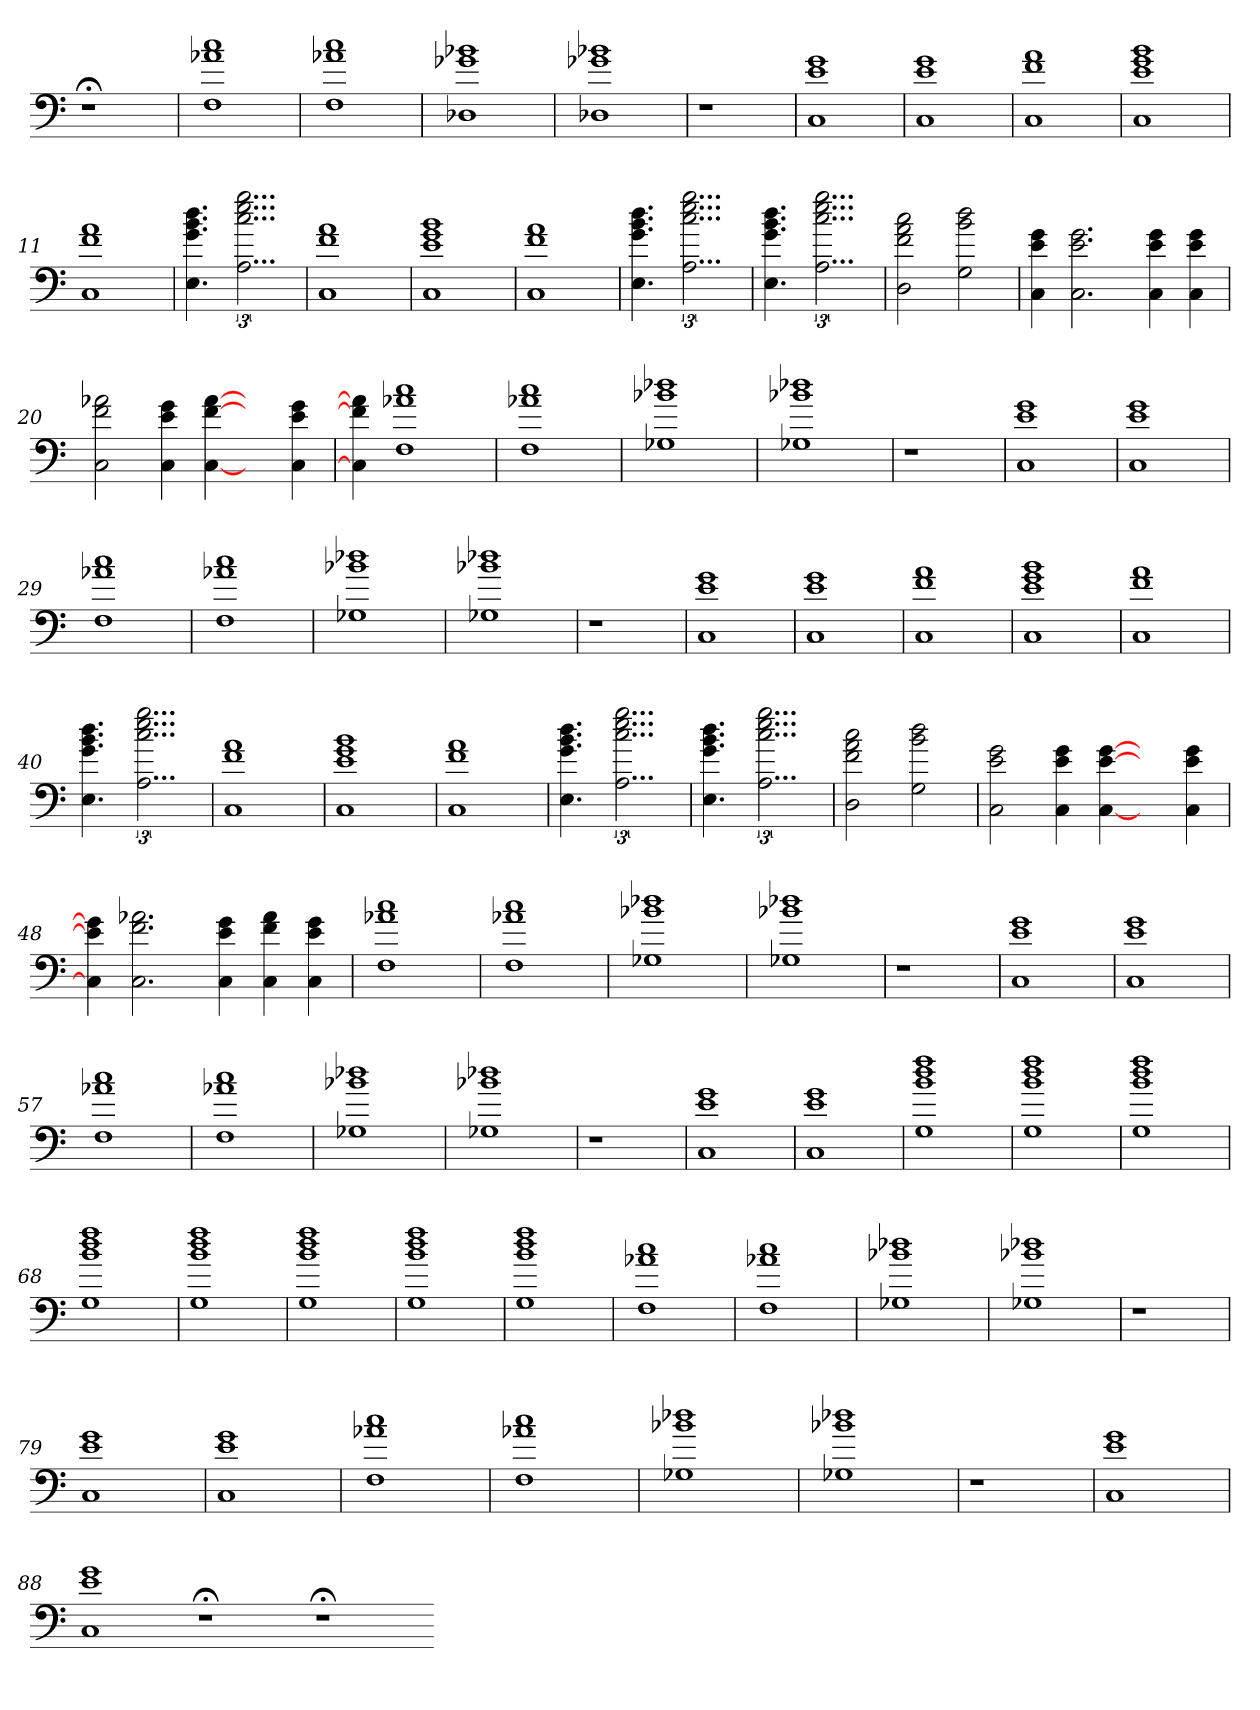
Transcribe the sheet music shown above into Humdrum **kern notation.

**kern
*part1
*staff1
=
1r;<
=1
1F 1a-X 1cc
=2
1F 1a-X 1cc
=3
1D-X 1g-X 1b-X
=4
1D-X 1g-X 1b-X
=5
1r
=6
1r
=7
1C 1e 1g
=8
1C 1e 1g
=9
1C 1f 1a
=10
1C 1e 1g 1b
=11
1C 1f 1a
=12
4.E 4.g 4.b 4.dd
3...A 3...cc 3...ee 3...gg
=13
1C 1f 1a
=14
1C 1e 1g 1b
=15
1C 1f 1a
=16
4.E 4.g 4.b 4.dd
3...A 3...cc 3...ee 3...gg
=17
4.E 4.g 4.b 4.dd
3...A 3...cc 3...ee 3...gg
=18
2D 2f 2a 2cc
2G 2b 2dd
=19
4C 4e 4g
2.C 2.e 2.g
4C 4e 4g
4C 4e 4g
=20
2C 2f 2a-X
4C 4e 4g
[4C [4f [4a-
4ryy
4C 4e 4g
=21
4C] 4f] 4a-]
1F 1a-X 1cc
=22
1F 1a-X 1cc
=23
1G-X 1b-X 1dd-X
=24
1G-X 1b-X 1dd-X
=25
1r
=26
1r
=27
1C 1e 1g
=28
1C 1e 1g
=29
1F 1a-X 1cc
=30
1F 1a-X 1cc
=31
1G-X 1b-X 1dd-X
=32
1G-X 1b-X 1dd-X
=33
1r
=34
1r
=35
1C 1e 1g
=36
1C 1e 1g
=37
1C 1f 1a
=38
1C 1e 1g 1b
=39
1C 1f 1a
=40
4.E 4.g 4.b 4.dd
3...A 3...cc 3...ee 3...gg
=41
1C 1f 1a
=42
1C 1e 1g 1b
=43
1C 1f 1a
=44
4.E 4.g 4.b 4.dd
3...A 3...cc 3...ee 3...gg
=45
4.E 4.g 4.b 4.dd
3...A 3...cc 3...ee 3...gg
=46
2D 2f 2a 2cc
2G 2b 2dd
=47
2C 2e 2g
4C 4e 4g
[4C [4e [4g
4ryy
4C 4e 4g
=48
4C] 4e] 4g]
2.C 2.f 2.a-X
4C 4e 4g
4C 4f 4a-
4C 4e 4g
=49
1F 1a-X 1cc
=50
1F 1a-X 1cc
=51
1G-X 1b-X 1dd-X
=52
1G-X 1b-X 1dd-X
=53
1r
=54
1r
=55
1C 1e 1g
=56
1C 1e 1g
=57
1F 1a-X 1cc
=58
1F 1a-X 1cc
=59
1G-X 1b-X 1dd-X
=60
1G-X 1b-X 1dd-X
=61
1r
=62
1r
=63
1C 1e 1g
=64
1C 1e 1g
=65
1G 1b 1dd 1ff
=66
1G 1b 1dd 1ff
=67
1G 1b 1dd 1ff
=68
1G 1b 1dd 1ff
=69
1G 1b 1dd 1ff
=70
1G 1b 1dd 1ff
=71
1G 1b 1dd 1ff
=72
1G 1b 1dd 1ff
=73
1F 1a-X 1cc
=74
1F 1a-X 1cc
=75
1G-X 1b-X 1dd-X
=76
1G-X 1b-X 1dd-X
=77
1r
=78
1r
=79
1C 1e 1g
=80
1C 1e 1g
=81
1F 1a-X 1cc
=82
1F 1a-X 1cc
=83
1G-X 1b-X 1dd-X
=84
1G-X 1b-X 1dd-X
=85
1r
=86
1r
=87
1C 1e 1g
=88
1C 1e 1g
1r;<
1r;<
=-
*-
